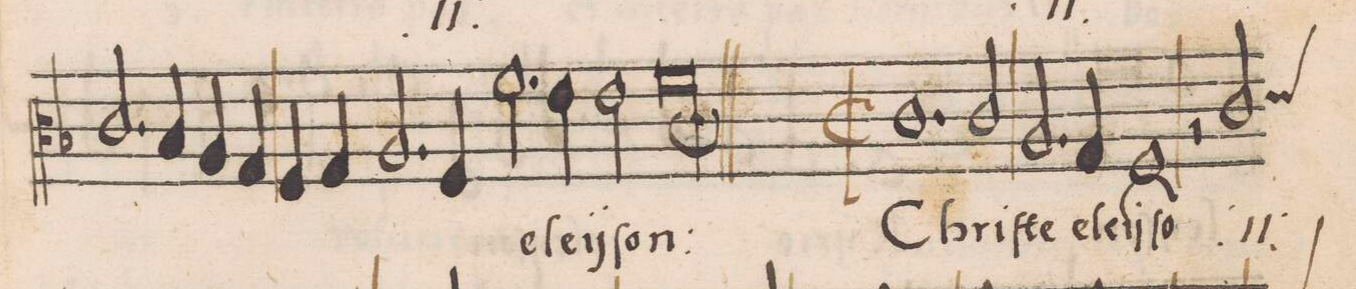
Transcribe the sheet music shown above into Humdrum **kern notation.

**kern	**text
*I"CANTVS	*
*clefC3	*
*k[b-]	*
*met(C|)	*
*M2/1	*
2.c/	e-
=14-	=14-
4B-/	.
4A/	.
4G/	.
4F/	-leÿ-
4G/	.
2.A/	.
=15-	=15-
4F/	-ſon
*	*Xij
2.f\	e-
4e\	.
2e\	-leÿ-
=16-	=16-
0f\;<l	-ſon:
=17||	=17||
*M2/1	*
*met(C|)	*
1.c	Chri-
2c/	-ſte
=18-	=18-
2.A/	e-
4G/	-leÿ-
1F	-so(n)
=19-	=19-
2r	.
*	*ij
2c/	Chri-
*custos:d	*
*-	*-
